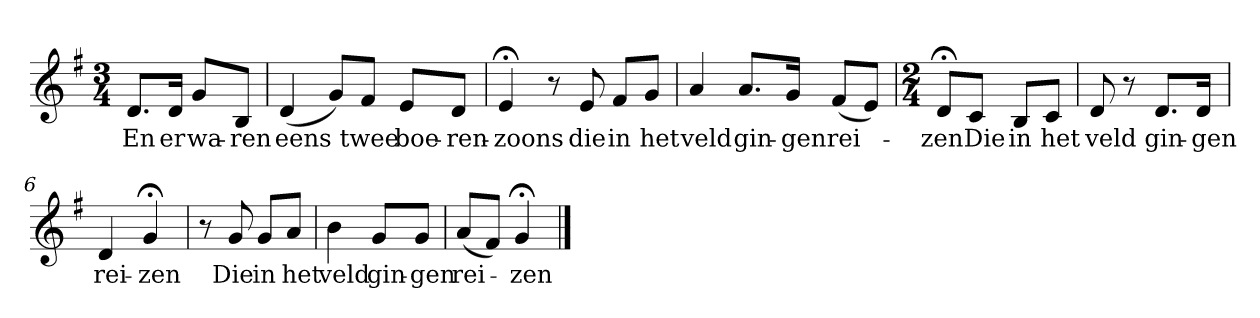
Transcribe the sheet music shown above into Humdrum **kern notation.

**kern	**text
*part1	*part1
*staff1	*staff1
*k[f#]	*
*G:	*
*M3/4	*
*MM120	*
=	=
8.dL	En
16dJk	er
8gL	wa-
8BJ	-ren
=1	=1
(4d	eens
8gL)	.
8f#J	twee
8eL	boe-
8dJ	-ren-
=2	=2
4e;<	-zoons
8r	.
8e	die
8f#L	in
8gJ	het
=3	=3
4a	veld
8.aL	gin-
16gJk	-gen
(8f#L	rei-
8eJ)	.
=4	=4
*M2/4	*
8d;<L	-zen
8cJ	Die
8BL	in
8cJ	het
=5	=5
8d	veld
8r	.
8.dL	gin-
16dJk	-gen
=6	=6
4d	rei-
4g;<	-zen
=7	=7
8r	.
8g	Die
8gL	in
8aJ	het
=8	=8
4b	veld
8gL	gin-
8gJ	-gen
=9	=9
(8aL	rei-
8f#J)	.
4g;<	-zen
==	==
*-	*-
